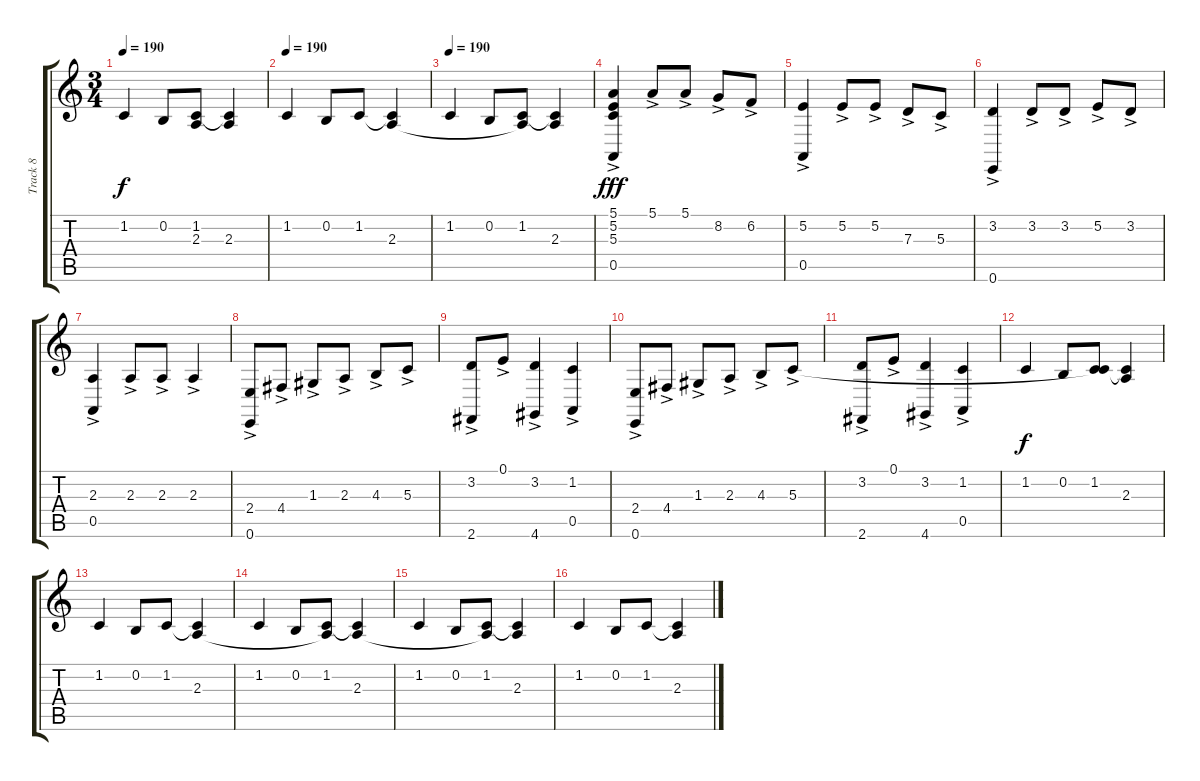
\track ("Track 8" "Track 8") {instrument choiraahs}
\staff {score tabs}
\tuning (E4 B3 G3 D3 A2 E2) {hide}
\ts (3 4)
\tempo 190
\clef g2
\ks c
1.2.4{dy f} 0.2.8 (1.2 2.3{t}).8 (1.2{t} 2.3).4 |
\tempo 190
1.2.4 0.2.8 1.2.8 (1.2{t} 2.3).4 |
\tempo 190
1.2.4 0.2.8 (1.2 2.3{t}).8 (1.2{t} 2.3).4 |
(5.1{ac} 5.2{ac} 5.3{ac} 0.5{ac}).4{dy fff} 5.1{ac}.8 5.1{ac}.8 8.2{ac}.8 6.2{ac}.8 |
(5.2{ac} 0.5{ac}).4 5.2{ac}.8 5.2{ac}.8 7.3{ac}.8 5.3{ac}.8 |
(3.2{ac} 0.6{ac}).4 3.2{ac}.8 3.2{ac}.8 5.2{ac}.8 3.2{ac}.8 |
(2.3{ac} 0.5{ac}).4 2.3{ac}.8 2.3{ac}.8 2.3{ac}.4 |
(2.4{ac} 0.6{ac}).8 4.4{ac}.8 1.3{ac}.8 2.3{ac}.8 4.3{ac}.8 5.3{ac}.8 |
(3.2{ac} 2.6{ac}).8 0.1{ac}.8 (3.2{ac} 4.6{ac}).4 (1.2{ac} 0.5{ac}).4 |
(2.4{ac} 0.6{ac}).8 4.4{ac}.8 1.3{ac}.8 2.3{ac}.8 4.3{ac}.8 5.3{ac}.8 |
(3.2{ac} 2.6{ac}).8 0.1{ac}.8 (3.2{ac} 4.6{ac}).4 (1.2{ac} 0.5{ac}).4 |
1.2.4{dy f} 0.2.8 (1.2 5.3{t}).8 (1.2{t} 2.3).4 |
1.2.4 0.2.8 1.2.8 (1.2{t} 2.3).4 |
1.2.4 0.2.8 (1.2 2.3{t}).8 (1.2{t} 2.3).4 |
1.2.4 0.2.8 (1.2 2.3{t}).8 (1.2{t} 2.3).4 |
1.2.4 0.2.8 1.2.8 (1.2{t} 2.3).4
